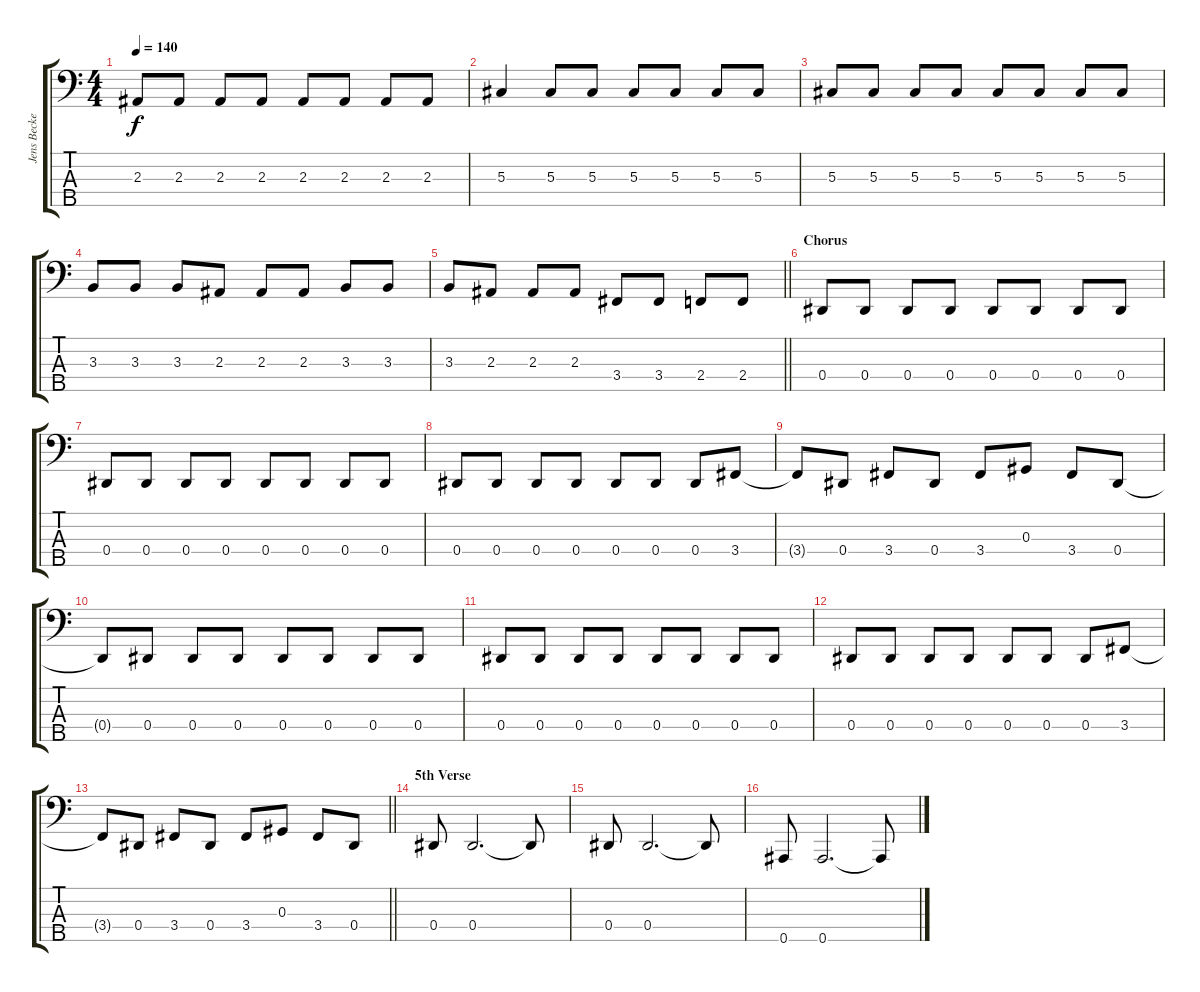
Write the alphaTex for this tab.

\track ("Jens Becker" "Jens Becke") {instrument electricbasspick}
\staff {score tabs}
\tuning (Gb2 Db2 Ab1 Eb1 Bb0) {hide}
\ts (4 4)
\tempo 140
\clef f4
\ks c
2.3.8{dy f} 2.3.8 2.3.8 2.3.8 2.3.8 2.3.8 2.3.8 2.3.8 |
5.3.4 5.3.8 5.3.8 5.3.8 5.3.8 5.3.8 5.3.8 |
5.3.8 5.3.8 5.3.8 5.3.8 5.3.8 5.3.8 5.3.8 5.3.8 |
3.3.8 3.3.8 3.3.8 2.3.8 2.3.8 2.3.8 3.3.8 3.3.8 |
\barLineRight lightlight
3.3.8 2.3.8 2.3.8 2.3.8 3.4.8 3.4.8 2.4.8 2.4.8 |
\section ("" "Chorus")
0.4.8 0.4.8 0.4.8 0.4.8 0.4.8 0.4.8 0.4.8 0.4.8 |
0.4.8 0.4.8 0.4.8 0.4.8 0.4.8 0.4.8 0.4.8 0.4.8 |
0.4.8 0.4.8 0.4.8 0.4.8 0.4.8 0.4.8 0.4.8 3.4.8 |
3.4{t}.8 0.4.8 3.4.8 0.4.8 3.4.8 0.3.8 3.4.8 0.4.8 |
0.4{t}.8 0.4.8 0.4.8 0.4.8 0.4.8 0.4.8 0.4.8 0.4.8 |
0.4.8 0.4.8 0.4.8 0.4.8 0.4.8 0.4.8 0.4.8 0.4.8 |
0.4.8 0.4.8 0.4.8 0.4.8 0.4.8 0.4.8 0.4.8 3.4.8 |
\barLineRight lightlight
3.4{t}.8 0.4.8 3.4.8 0.4.8 3.4.8 0.3.8 3.4.8 0.4.8 |
\section ("" "5th Verse")
0.4.8 0.4.2{d} 0.4{t}.8 |
0.4.8 0.4.2{d} 0.4{t}.8 |
0.5.8 0.5.2{d} 0.5{t}.8
